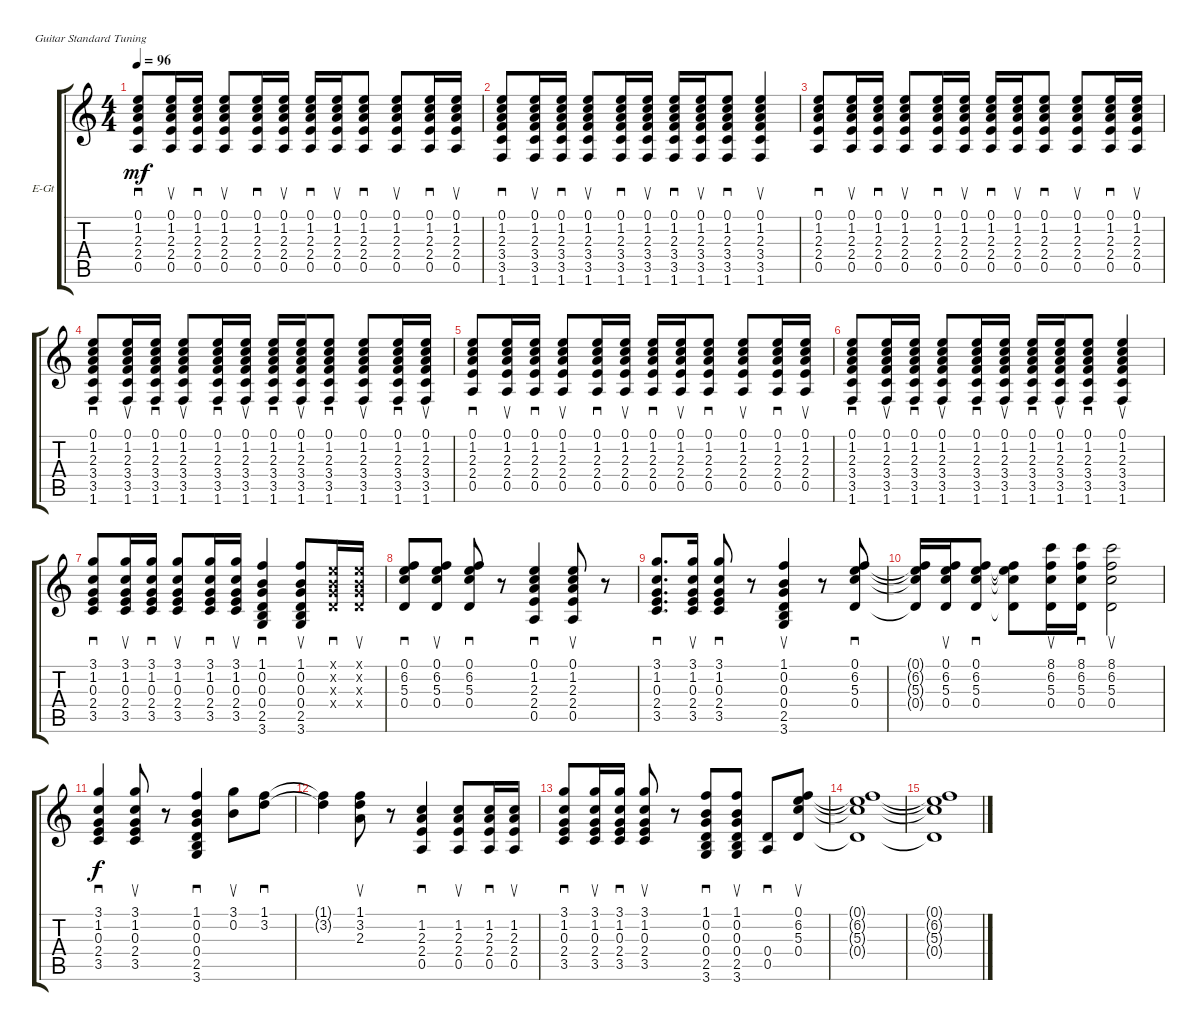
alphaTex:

\defaultSystemsLayout 4
\bracketExtendMode groupsimilarinstruments
\firstSystemTrackNameOrientation horizontal
\otherSystemsTrackNameOrientation horizontal
\track ("Guitar clean (bridge)" "E-Gt") {instrument electricguitarclean}
\staff {score tabs}
\tuning (E4 B3 G3 D3 A2 E2)
\ts (4 4)
\tempo 96
\clef g2
\ks c
(0.1 1.2 2.4 2.3 0.5).8{sd dy mf} (0.1 1.2 2.4 2.3 0.5).16{su} (0.1 1.2 2.4 2.3 0.5).16{sd} (0.1 1.2 2.4 2.3 0.5).8{su} (0.1 1.2 2.4 2.3 0.5).16{sd} (0.1 1.2 2.4 2.3 0.5).16{su} (0.1 1.2 2.4 2.3 0.5).16{sd} (0.1 1.2 2.4 2.3 0.5).16{su} (0.1 1.2 2.4 2.3 0.5).8{sd} (0.1 1.2 2.4 2.3 0.5).8{su} (0.1 1.2 2.4 2.3 0.5).16{sd} (0.1 1.2 2.3 2.4 0.5).16{su} |
(0.1 1.2 3.4 2.3 3.5 1.6).8{sd} (0.1 1.2 3.4 2.3 3.5 1.6).16{su} (0.1 1.2 3.4 2.3 3.5 1.6).16{sd} (0.1 1.2 3.4 2.3 3.5 1.6).8{su} (0.1 1.2 3.4 2.3 3.5 1.6).16{sd} (0.1 1.2 3.4 2.3 3.5 1.6).16{su} (0.1 1.2 3.4 2.3 3.5 1.6).16{sd} (0.1 1.2 3.4 2.3 3.5 1.6).16{su} (0.1 1.2 3.4 2.3 3.5 1.6).8{sd} (0.1 1.2 3.4 2.3 3.5 1.6).4{su} |
(0.1 1.2 2.4 2.3 0.5).8{sd} (0.1 1.2 2.4 2.3 0.5).16{su} (0.1 1.2 2.4 2.3 0.5).16{sd} (0.1 1.2 2.4 2.3 0.5).8{su} (0.1 1.2 2.4 2.3 0.5).16{sd} (0.1 1.2 2.4 2.3 0.5).16{su} (0.1 1.2 2.4 2.3 0.5).16{sd} (0.1 1.2 2.4 2.3 0.5).16{su} (0.1 1.2 2.4 2.3 0.5).8{sd} (0.1 1.2 2.4 2.3 0.5).8{su} (0.1 1.2 2.4 2.3 0.5).16{sd} (0.1 1.2 2.3 2.4 0.5).16{su} |
(0.1 1.2 3.4 2.3 3.5 1.6).8{sd} (0.1 1.2 3.4 2.3 3.5 1.6).16{su} (0.1 1.2 3.4 2.3 3.5 1.6).16{sd} (0.1 1.2 3.4 2.3 3.5 1.6).8{su} (0.1 1.2 3.4 2.3 3.5 1.6).16{sd} (0.1 1.2 3.4 2.3 3.5 1.6).16{su} (0.1 1.2 3.4 2.3 3.5 1.6).16{sd} (0.1 1.2 3.4 2.3 3.5 1.6).16{su} (0.1 1.2 3.4 2.3 3.5 1.6).8{sd} (0.1 1.2 3.4 2.3 3.5 1.6).8{su} (0.1 1.2 3.4 2.3 3.5 1.6).16{sd} (0.1 1.2 2.3 3.4 3.5 1.6).16{su} |
(0.1 1.2 2.4 2.3 0.5).8{sd} (0.1 1.2 2.4 2.3 0.5).16{su} (0.1 1.2 2.4 2.3 0.5).16{sd} (0.1 1.2 2.4 2.3 0.5).8{su} (0.1 1.2 2.4 2.3 0.5).16{sd} (0.1 1.2 2.4 2.3 0.5).16{su} (0.1 1.2 2.4 2.3 0.5).16{sd} (0.1 1.2 2.4 2.3 0.5).16{su} (0.1 1.2 2.4 2.3 0.5).8{sd} (0.1 1.2 2.4 2.3 0.5).8{su} (0.1 1.2 2.4 2.3 0.5).16{sd} (0.1 1.2 2.3 2.4 0.5).16{su} |
(0.1 1.2 3.4 2.3 3.5 1.6).8{sd} (0.1 1.2 3.4 2.3 3.5 1.6).16{su} (0.1 1.2 3.4 2.3 3.5 1.6).16{sd} (0.1 1.2 3.4 2.3 3.5 1.6).8{su} (0.1 1.2 3.4 2.3 3.5 1.6).16{sd} (0.1 1.2 3.4 2.3 3.5 1.6).16{su} (0.1 1.2 3.4 2.3 3.5 1.6).16{sd} (0.1 1.2 3.4 2.3 3.5 1.6).16{su} (0.1 1.2 3.4 2.3 3.5 1.6).8{sd} (0.1 1.2 3.4 2.3 3.5 1.6).4{su} |
(3.1 1.2 0.3 2.4 3.5).8{sd} (3.1 1.2 0.3 2.4 3.5).16{su} (3.1 1.2 0.3 2.4 3.5).16{sd} (3.1 1.2 0.3 2.4 3.5).8{su} (3.1 1.2 0.3 2.4 3.5).16{sd} (3.1 1.2 0.3 2.4 3.5).16{su} (1.1 0.2 0.3 0.4 2.5 3.6).4{sd} (3.6 2.5 0.4 0.3 0.2 1.1).8{su} (0.1{x} 0.2{x} 0.3{x} 0.4{x}).16{sd} (0.4{x} 0.3{x} 0.2{x} 0.1{x}).16{su} |
(0.1 6.2 5.3 0.4).8{sd} (0.1 6.2 5.3 0.4).8{su} (0.1 6.2 5.3 0.4).8{sd} r.8 (0.1 1.2 2.3 2.4 0.5).4{sd} (0.1 1.2 2.4 2.3 0.5).8{su} r.8 |
(3.1 1.2 0.3 2.4 3.5).8{d sd} (3.1 1.2 0.3 2.4 3.5).16{su} (3.1 1.2 0.3 2.4 3.5).8{sd} r.8 (2.5 0.4 0.3 0.2 1.1 3.6).4{su} r.8 (0.4 5.3 6.2 0.1).8{sd} |
(0.4{t} 5.3{t} 6.2{t} 0.1{t}).16 (0.4 5.3 6.2 0.1).16{su} (0.4 5.3 6.2 0.1).8{sd} (0.4{t} 5.3{t} 6.2{t} 0.1{t}).8 (0.4 5.3 6.2 8.1).16{su} (0.4 5.3 6.2 8.1).16{sd} (0.4 5.3 6.2 8.1).2{su} |
(3.1 1.2 0.3 2.4 3.5).4{sd dy f} (3.1 1.2 0.3 2.4 3.5).8{su} r.8 (3.6 2.5 0.4 0.3 0.2 1.1).4{sd} (3.1 0.2).8{su} (3.2 1.1).8{sd} |
(3.2{t} 1.1{t}).4 (1.1 3.2 2.3).8{su} r.8 (1.2 2.3 2.4 0.5).4{sd} (0.5 2.4 2.3 1.2).8{su} (1.2 2.3 2.4 0.5).16{sd} (0.5 2.4 2.3 1.2).16{su} |
(3.1 1.2 0.3 2.4 3.5).8{sd} (3.1 1.2 0.3 2.4 3.5).16{su} (3.1 1.2 0.3 2.4 3.5).16{sd} (3.1 1.2 0.3 2.4 3.5).8{su} r.8 (1.1 0.4 0.2 0.3 2.5 3.6).8{sd} (1.1 0.2 0.3 0.4 2.5 3.6).8{su} (0.5 0.4).8{sd} (5.3 0.4 6.2 0.1).8{su} |
(0.1{t} 6.2{t} 5.3{t} 0.4{t}).1 |
(0.1{t} 6.2{t} 5.3{t} 0.4{t}).1
